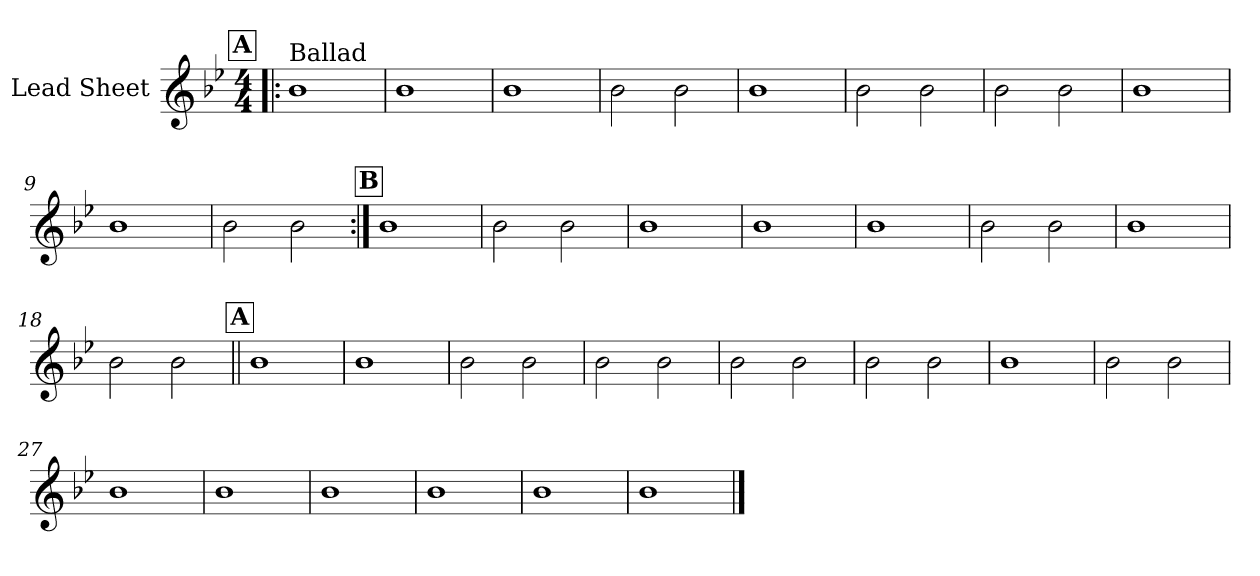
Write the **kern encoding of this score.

**kern
*part1
*staff1
*I"Lead Sheet
*clefG2
*k[b-e-]
*B-:
*M4/4
!!LO:REH:place=s1:a:fs=14:t=A
=1!|:
!LO:TX:a:t=Ballad
1b-
=2
1b-
=3
1b-
=4
2b-\
2b-\
!!LO:LB:g=z
=5
1b-
=6
2b-\
2b-\
=7
2b-\
2b-\
=8
1b-
!!LO:LB:g=z
=9
1b-
=10
2b-\
2b-\
!!LO:LB:g=z
!!LO:REH:place=s1:a:fs=14:t=B
=11:|!
1b-
=12
2b-\
2b-\
=13
1b-
=14
1b-
!!LO:LB:g=z
=15
1b-
=16
2b-\
2b-\
=17
1b-
=18
2b-\
2b-\
!!LO:LB:g=z
!!LO:REH:place=s1:a:fs=14:t=A
=19||
1b-
=20
1b-
=21
2b-\
2b-\
=22
2b-\
2b-\
!!LO:LB:g=z
=23
2b-\
2b-\
=24
2b-\
2b-\
=25
1b-
=26
2b-\
2b-\
!!LO:LB:g=z
=27
1b-
=28
1b-
=29
1b-
=30
1b-
!!LO:LB:g=z
=31
1b-
=32
1b-
==
*-
